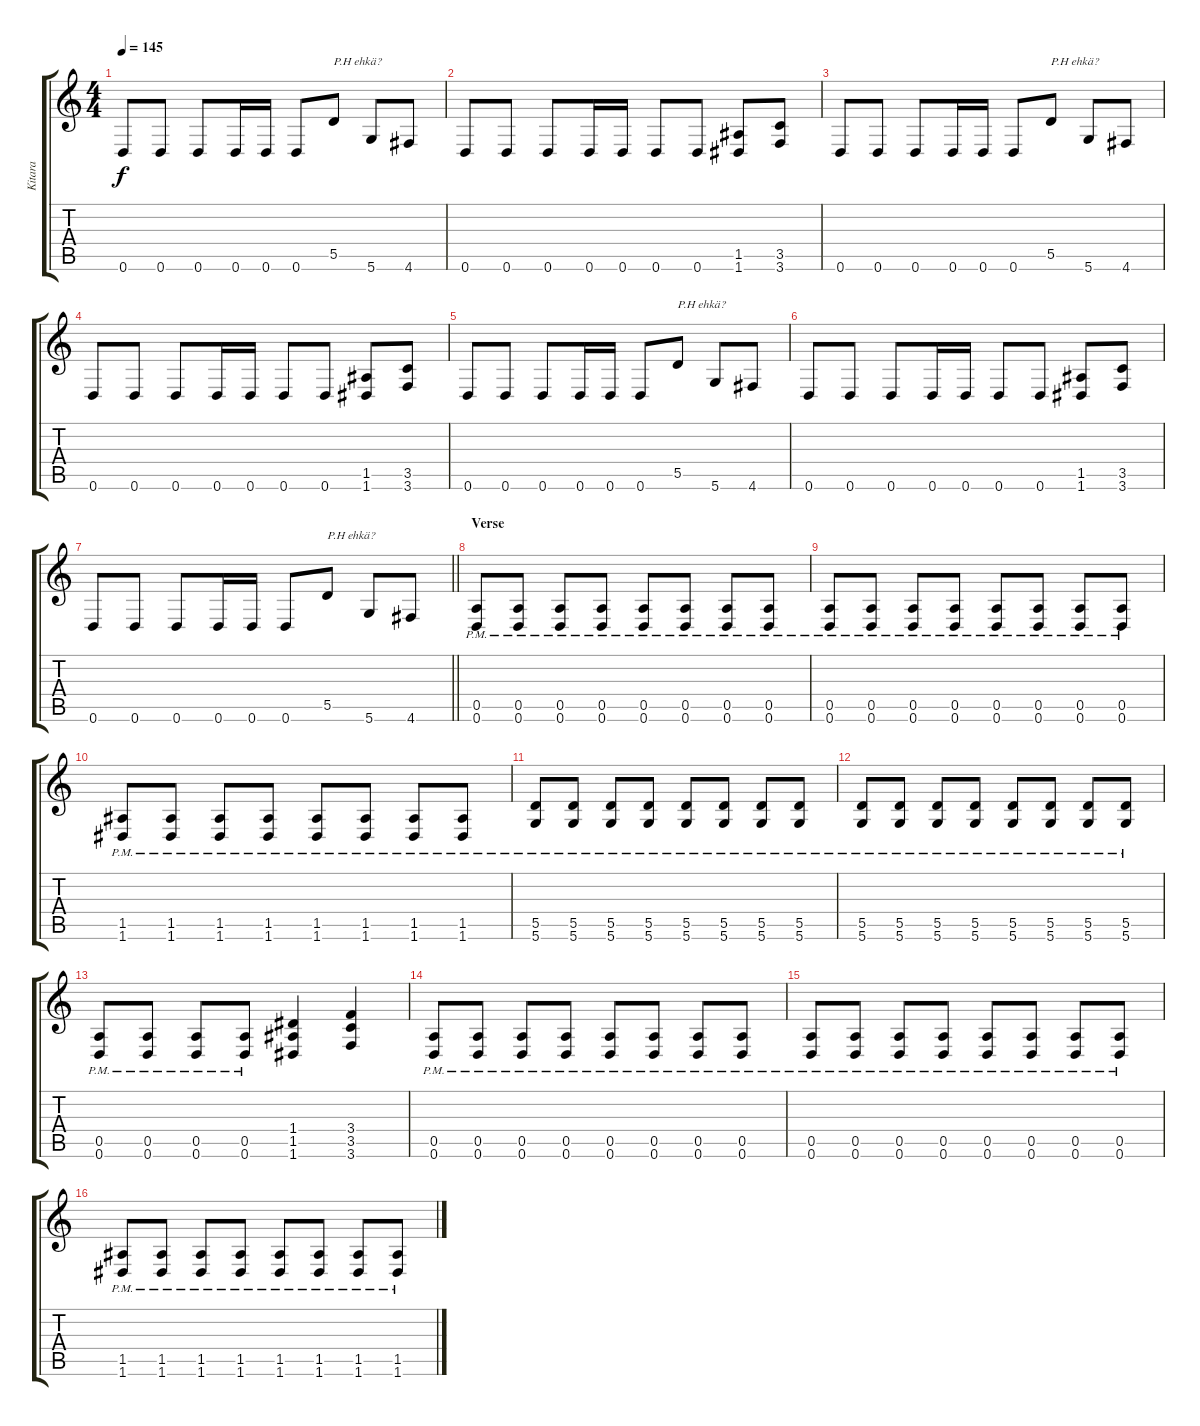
\track ("Kitara" "Kitara") {instrument distortionguitar}
\staff {score tabs}
\tuning (E4 B3 G3 D3 A2 D2) {hide}
\ts (4 4)
\tempo 145
\clef g2
\ks c
0.6.8{dy f} 0.6.8 0.6.8 0.6.16 0.6.16 0.6.8 5.5.8{txt "P.H ehkä?"} 5.6.8 4.6.8 |
0.6.8 0.6.8 0.6.8 0.6.16 0.6.16 0.6.8 0.6.8 (1.5 1.6).8 (3.5 3.6).8 |
0.6.8 0.6.8 0.6.8 0.6.16 0.6.16 0.6.8 5.5.8{txt "P.H ehkä?"} 5.6.8 4.6.8 |
0.6.8 0.6.8 0.6.8 0.6.16 0.6.16 0.6.8 0.6.8 (1.5 1.6).8 (3.5 3.6).8 |
0.6.8 0.6.8 0.6.8 0.6.16 0.6.16 0.6.8 5.5.8{txt "P.H ehkä?"} 5.6.8 4.6.8 |
0.6.8 0.6.8 0.6.8 0.6.16 0.6.16 0.6.8 0.6.8 (1.5 1.6).8 (3.5 3.6).8 |
\barLineRight lightlight
0.6.8 0.6.8 0.6.8 0.6.16 0.6.16 0.6.8 5.5.8{txt "P.H ehkä?"} 5.6.8 4.6.8 |
\section ("" "Verse")
(0.5{pm} 0.6{pm}).8 (0.5{pm} 0.6{pm}).8 (0.5{pm} 0.6{pm}).8 (0.5{pm} 0.6{pm}).8 (0.5{pm} 0.6{pm}).8 (0.5{pm} 0.6{pm}).8 (0.5{pm} 0.6{pm}).8 (0.5{pm} 0.6{pm}).8 |
(0.5{pm} 0.6{pm}).8 (0.5{pm} 0.6{pm}).8 (0.5{pm} 0.6{pm}).8 (0.5{pm} 0.6{pm}).8 (0.5{pm} 0.6{pm}).8 (0.5{pm} 0.6{pm}).8 (0.5{pm} 0.6{pm}).8 (0.5{pm} 0.6{pm}).8 |
(1.5{pm} 1.6{pm}).8 (1.5{pm} 1.6{pm}).8 (1.5{pm} 1.6{pm}).8 (1.5{pm} 1.6{pm}).8 (1.5{pm} 1.6{pm}).8 (1.5{pm} 1.6{pm}).8 (1.5{pm} 1.6{pm}).8 (1.5{pm} 1.6{pm}).8 |
(5.5{pm} 5.6{pm}).8 (5.5{pm} 5.6{pm}).8 (5.5{pm} 5.6{pm}).8 (5.5{pm} 5.6{pm}).8 (5.5{pm} 5.6{pm}).8 (5.5{pm} 5.6{pm}).8 (5.5{pm} 5.6{pm}).8 (5.5{pm} 5.6{pm}).8 |
(5.5{pm} 5.6{pm}).8 (5.5{pm} 5.6{pm}).8 (5.5{pm} 5.6{pm}).8 (5.5{pm} 5.6{pm}).8 (5.5{pm} 5.6{pm}).8 (5.5{pm} 5.6{pm}).8 (5.5{pm} 5.6{pm}).8 (5.5{pm} 5.6{pm}).8 |
(0.5{pm} 0.6{pm}).8 (0.5{pm} 0.6{pm}).8 (0.5{pm} 0.6{pm}).8 (0.5{pm} 0.6{pm}).8 (1.4 1.5 1.6).4 (3.4 3.5 3.6).4 |
(0.5{pm} 0.6{pm}).8 (0.5{pm} 0.6{pm}).8 (0.5{pm} 0.6{pm}).8 (0.5{pm} 0.6{pm}).8 (0.5{pm} 0.6{pm}).8 (0.5{pm} 0.6{pm}).8 (0.5{pm} 0.6{pm}).8 (0.5{pm} 0.6{pm}).8 |
(0.5{pm} 0.6{pm}).8 (0.5{pm} 0.6{pm}).8 (0.5{pm} 0.6{pm}).8 (0.5{pm} 0.6{pm}).8 (0.5{pm} 0.6{pm}).8 (0.5{pm} 0.6{pm}).8 (0.5{pm} 0.6{pm}).8 (0.5{pm} 0.6{pm}).8 |
(1.5{pm} 1.6{pm}).8 (1.5{pm} 1.6{pm}).8 (1.5{pm} 1.6{pm}).8 (1.5{pm} 1.6{pm}).8 (1.5{pm} 1.6{pm}).8 (1.5{pm} 1.6{pm}).8 (1.5{pm} 1.6{pm}).8 (1.5{pm} 1.6{pm}).8
